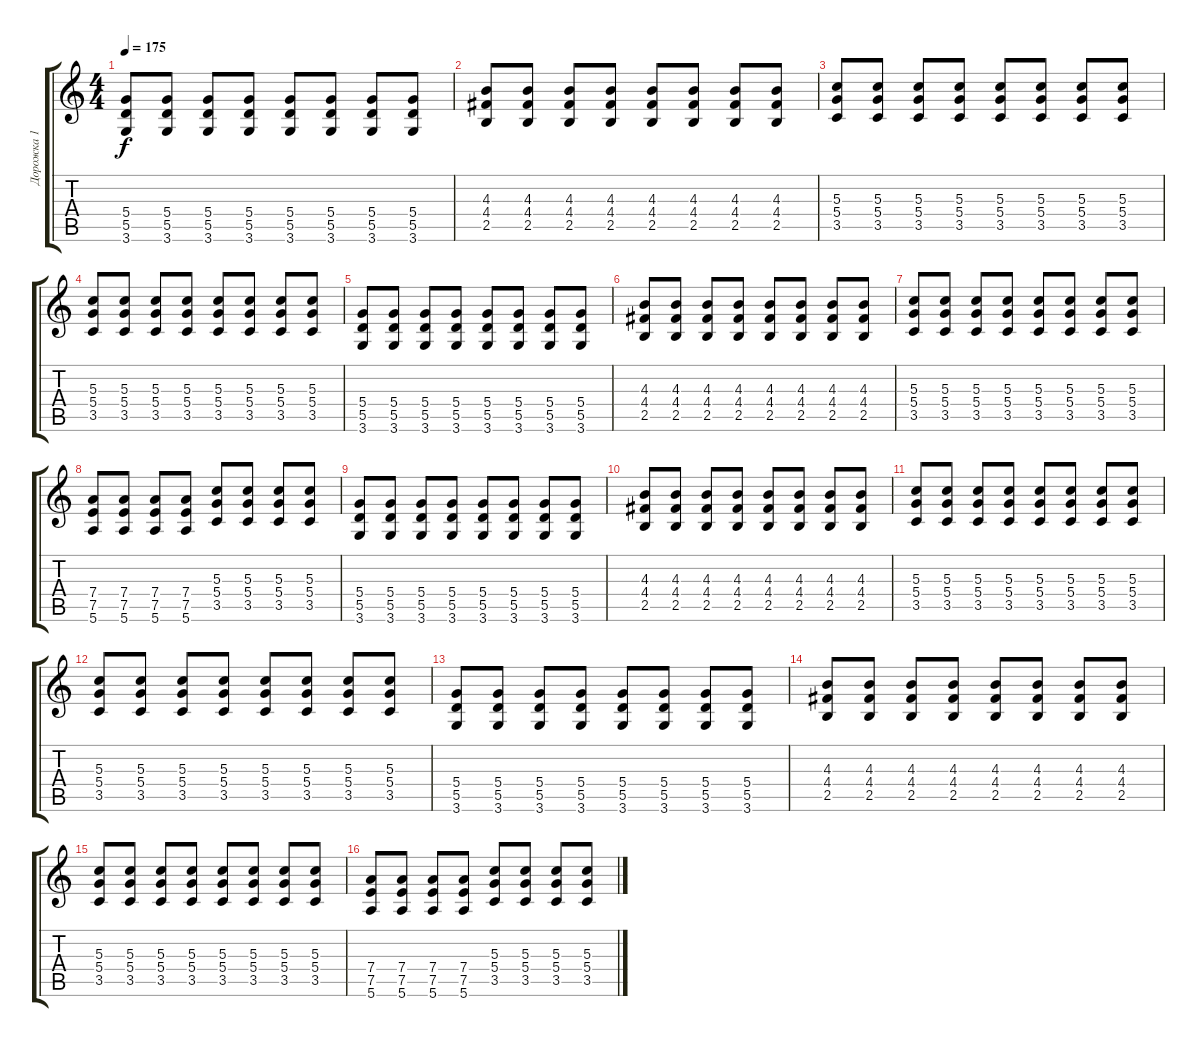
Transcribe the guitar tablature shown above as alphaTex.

\track ("Дорожка 1" "Дорожка 1") {instrument distortionguitar}
\staff {score tabs}
\tuning (E4 B3 G3 D3 A2 E2) {hide}
\ts (4 4)
\tempo 175
\clef g2
\ks c
(5.4 5.5 3.6).8{dy f} (5.4 5.5 3.6).8 (5.4 5.5 3.6).8 (5.4 5.5 3.6).8 (5.4 5.5 3.6).8 (5.4 5.5 3.6).8 (5.4 5.5 3.6).8 (5.4 5.5 3.6).8 |
(4.3 4.4 2.5).8 (4.3 4.4 2.5).8 (4.3 4.4 2.5).8 (4.3 4.4 2.5).8 (4.3 4.4 2.5).8 (4.3 4.4 2.5).8 (4.3 4.4 2.5).8 (4.3 4.4 2.5).8 |
(5.3 5.4 3.5).8 (5.3 5.4 3.5).8 (5.3 5.4 3.5).8 (5.3 5.4 3.5).8 (5.3 5.4 3.5).8 (5.3 5.4 3.5).8 (5.3 5.4 3.5).8 (5.3 5.4 3.5).8 |
(5.3 5.4 3.5).8 (5.3 5.4 3.5).8 (5.3 5.4 3.5).8 (5.3 5.4 3.5).8 (5.3 5.4 3.5).8 (5.3 5.4 3.5).8 (5.3 5.4 3.5).8 (5.3 5.4 3.5).8 |
(5.4 5.5 3.6).8 (5.4 5.5 3.6).8 (5.4 5.5 3.6).8 (5.4 5.5 3.6).8 (5.4 5.5 3.6).8 (5.4 5.5 3.6).8 (5.4 5.5 3.6).8 (5.4 5.5 3.6).8 |
(4.3 4.4 2.5).8 (4.3 4.4 2.5).8 (4.3 4.4 2.5).8 (4.3 4.4 2.5).8 (4.3 4.4 2.5).8 (4.3 4.4 2.5).8 (4.3 4.4 2.5).8 (4.3 4.4 2.5).8 |
(5.3 5.4 3.5).8 (5.3 5.4 3.5).8 (5.3 5.4 3.5).8 (5.3 5.4 3.5).8 (5.3 5.4 3.5).8 (5.3 5.4 3.5).8 (5.3 5.4 3.5).8 (5.3 5.4 3.5).8 |
(7.4 7.5 5.6).8 (7.4 7.5 5.6).8 (7.4 7.5 5.6).8 (7.4 7.5 5.6).8 (5.3 5.4 3.5).8 (5.3 5.4 3.5).8 (5.3 5.4 3.5).8 (5.3 5.4 3.5).8 |
(5.4 5.5 3.6).8 (5.4 5.5 3.6).8 (5.4 5.5 3.6).8 (5.4 5.5 3.6).8 (5.4 5.5 3.6).8 (5.4 5.5 3.6).8 (5.4 5.5 3.6).8 (5.4 5.5 3.6).8 |
(4.3 4.4 2.5).8 (4.3 4.4 2.5).8 (4.3 4.4 2.5).8 (4.3 4.4 2.5).8 (4.3 4.4 2.5).8 (4.3 4.4 2.5).8 (4.3 4.4 2.5).8 (4.3 4.4 2.5).8 |
(5.3 5.4 3.5).8 (5.3 5.4 3.5).8 (5.3 5.4 3.5).8 (5.3 5.4 3.5).8 (5.3 5.4 3.5).8 (5.3 5.4 3.5).8 (5.3 5.4 3.5).8 (5.3 5.4 3.5).8 |
(5.3 5.4 3.5).8 (5.3 5.4 3.5).8 (5.3 5.4 3.5).8 (5.3 5.4 3.5).8 (5.3 5.4 3.5).8 (5.3 5.4 3.5).8 (5.3 5.4 3.5).8 (5.3 5.4 3.5).8 |
(5.4 5.5 3.6).8 (5.4 5.5 3.6).8 (5.4 5.5 3.6).8 (5.4 5.5 3.6).8 (5.4 5.5 3.6).8 (5.4 5.5 3.6).8 (5.4 5.5 3.6).8 (5.4 5.5 3.6).8 |
(4.3 4.4 2.5).8 (4.3 4.4 2.5).8 (4.3 4.4 2.5).8 (4.3 4.4 2.5).8 (4.3 4.4 2.5).8 (4.3 4.4 2.5).8 (4.3 4.4 2.5).8 (4.3 4.4 2.5).8 |
(5.3 5.4 3.5).8 (5.3 5.4 3.5).8 (5.3 5.4 3.5).8 (5.3 5.4 3.5).8 (5.3 5.4 3.5).8 (5.3 5.4 3.5).8 (5.3 5.4 3.5).8 (5.3 5.4 3.5).8 |
(7.4 7.5 5.6).8 (7.4 7.5 5.6).8 (7.4 7.5 5.6).8 (7.4 7.5 5.6).8 (5.3 5.4 3.5).8 (5.3 5.4 3.5).8 (5.3 5.4 3.5).8 (5.3 5.4 3.5).8
